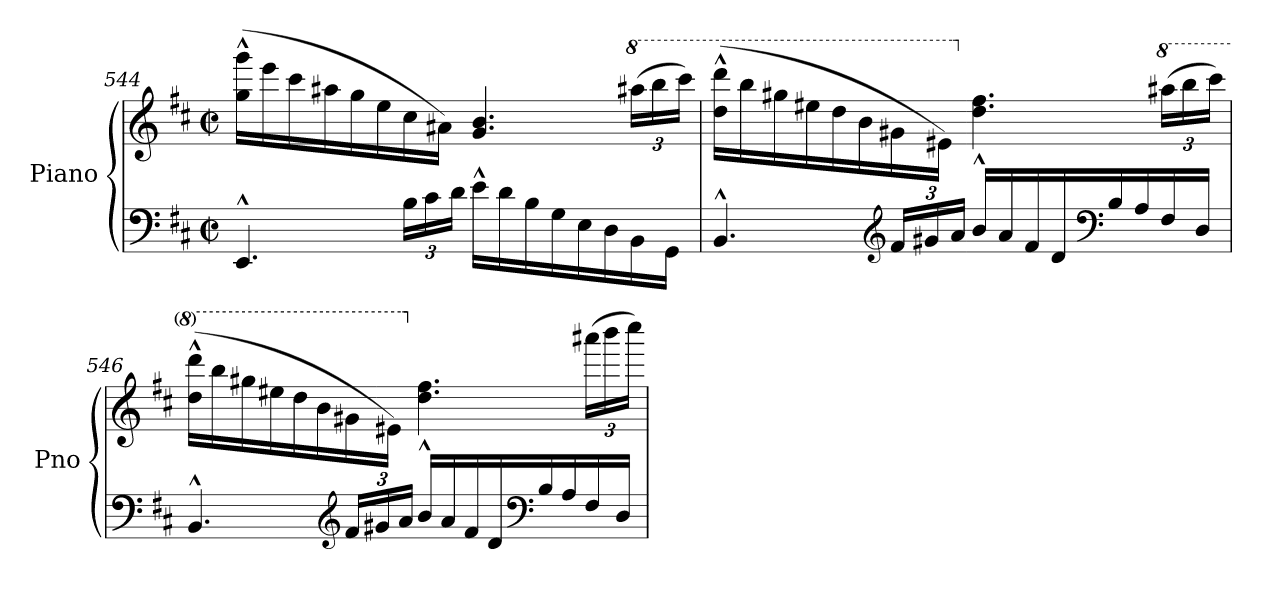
**kern	**kern
*part1	*part1
*staff2	*staff1
*I"Piano	*
*I'Pno	*
!!LO:LB:g=z
*clefF4	*clefG2
*k[f#c#]	*k[f#c#]
*M2/2	*M2/2
*met(c|)	*met(c|)
=544	=544
4.EE^^/	(16gg\^^ 16ggg\^^LL
.	16eee\
.	16ccc#\
.	16aa#X\
.	16gg\
.	16ee\
*Xbrackettup	*
24B\LL	16cc#\
24c#\	.
.	16a#X\JJ)
24d\JJ	.
16e^^\LL	4.g/ 4.b/
16d\	.
16B\	.
16G\	.
16E\	.
16D\	.
*	*8va
*	*Xbrackettup
16BB\	(24aaa#X\LL
.	24bbb\
16GG\JJ	.
.	24cccc#\JJ)
=545	=545
4.BB^^/	(16ddd\^^ 16dddd\^^LL
.	16bbb\
.	16ggg#X\
.	16eee#X\
.	16ddd\
.	16bb\
*clefG2	*
24f#/LL	16gg#X\
24g#X/	.
.	16ee#X\JJ)
24a/JJ	.
*	*X8va
16b^^/LL	4.dd\ 4.ff#\
16a/	.
16f#/	.
16d/	.
*clefF4	*
16B/	.
16A/	.
*	*8va
16F#/	(24aaa#X\LL
.	24bbb\
16D/JJ	.
.	24cccc#\JJ)
!!LO:LB:g=z
=546	=546
4.BB^^/	(16ddd\^^ 16dddd\^^LL
.	16bbb\
.	16ggg#X\
.	16eee#X\
.	16ddd\
.	16bb\
*clefG2	*
24f#/LL	16gg#X\
24g#X/	.
.	16ee#X\JJ)
24a/JJ	.
*	*X8va
16b^^/LL	4.dd\ 4.ff#\
16a/	.
16f#/	.
16d/	.
*clefF4	*
16B/	.
16A/	.
16F#/	(24aaa#X\LL
.	24bbb\
16D/JJ	.
.	24cccc#\JJ)
=	=
*-	*-
